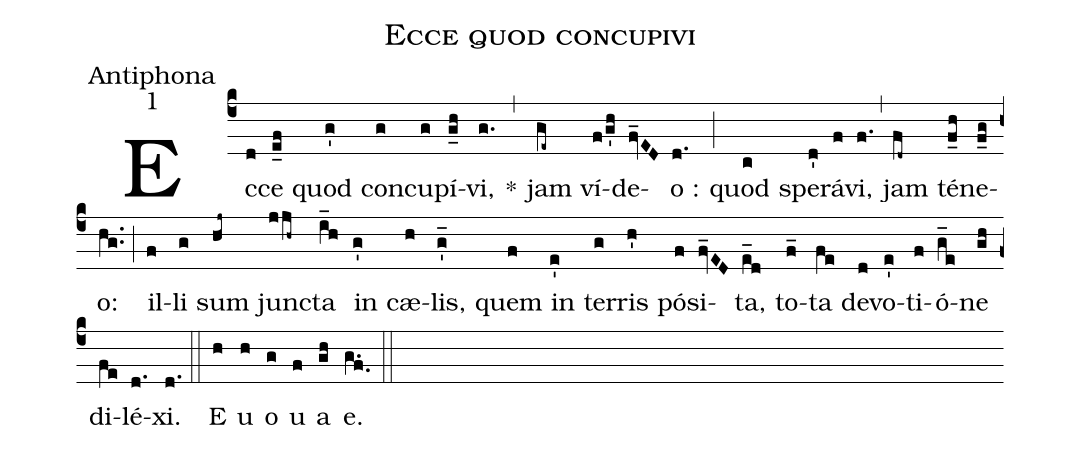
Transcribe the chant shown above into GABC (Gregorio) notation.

name:Ecce quod concupivi;
office-part:Antiphona;
mode:1;
%%
(c4)Ec(d)ce(e_f) quod(g') con(g)cu(g)pí(g_h)vi,(g.) *(,)  jam(ge~) ví(f/g'h)de(fv_ED)o :(d.) (;) quod(c) spe(d')rá(f)vi,(f.) (,) jam(fd~) té(f_h)ne(f_g)o:(hg..) (;) il(f)li(g) sum(hj~) junc(jjh~)ta(i_h) in(g') cæ(h)lis,(g'_) quem(f) in(e') ter(g)ris(h') pó(f)si(fv_ED)ta,(e_d) to(f_)ta(fe) de(d)vo(e')ti(f)ó(g_e)ne(gh) di(fe)lé(d.)xi.(d.) (::) E(h) u(h) o(g) u(f) a(gh) e.(g.f.) (::)
